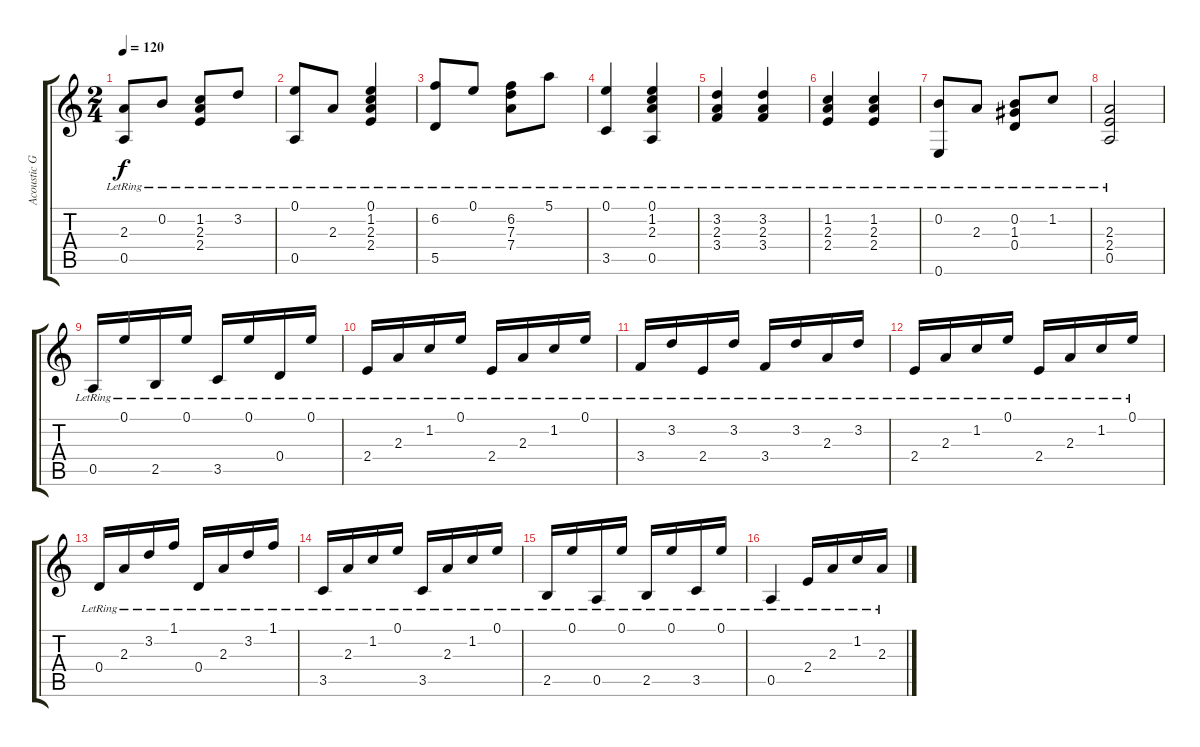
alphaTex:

\track ("Acoustic Guitar (nylon)" "Acoustic G") {instrument acousticguitarnylon}
\staff {score tabs}
\tuning (E4 B3 G3 D3 A2 E2) {hide}
\ts (2 4)
\tempo 120
\clef g2
\ks c
(2.3{lr} 0.5{lr}).8{dy f instrument acousticguitarnylon} 0.2{lr}.8 (1.2{lr} 2.3{lr} 2.4{lr}).8 3.2{lr}.8 |
(0.1{lr} 0.5{lr}).8 2.3{lr}.8 (0.1{lr} 1.2{lr} 2.3{lr} 2.4{lr}).4 |
(6.2{lr} 5.5{lr}).8 0.1{lr}.8 (6.2{lr} 7.3{lr} 7.4{lr}).8 5.1{lr}.8 |
(0.1{lr} 3.5{lr}).4 (0.1{lr} 1.2{lr} 2.3{lr} 0.5{lr}).4 |
(3.2{lr} 2.3{lr} 3.4{lr}).4 (3.2{lr} 2.3{lr} 3.4{lr}).4 |
(1.2{lr} 2.3{lr} 2.4{lr}).4 (1.2{lr} 2.3{lr} 2.4{lr}).4 |
(0.2{lr} 0.6{lr}).8 2.3{lr}.8 (0.2{lr} 1.3{lr} 0.4{lr}).8 1.2{lr}.8 |
(2.3{lr} 2.4{lr} 0.5{lr}).2 |
0.5{lr}.16 0.1{lr}.16 2.5{lr}.16 0.1{lr}.16 3.5{lr}.16 0.1{lr}.16 0.4{lr}.16 0.1{lr}.16 |
2.4{lr}.16 2.3{lr}.16 1.2{lr}.16 0.1{lr}.16 2.4{lr}.16 2.3{lr}.16 1.2{lr}.16 0.1{lr}.16 |
3.4{lr}.16 3.2{lr}.16 2.4{lr}.16 3.2{lr}.16 3.4{lr}.16 3.2{lr}.16 2.3{lr}.16 3.2{lr}.16 |
2.4{lr}.16 2.3{lr}.16 1.2{lr}.16 0.1{lr}.16 2.4{lr}.16 2.3{lr}.16 1.2{lr}.16 0.1{lr}.16 |
0.4{lr}.16 2.3{lr}.16 3.2{lr}.16 1.1{lr}.16 0.4{lr}.16 2.3{lr}.16 3.2{lr}.16 1.1{lr}.16 |
3.5{lr}.16 2.3{lr}.16 1.2{lr}.16 0.1{lr}.16 3.5{lr}.16 2.3{lr}.16 1.2{lr}.16 0.1{lr}.16 |
2.5{lr}.16 0.1{lr}.16 0.5{lr}.16 0.1{lr}.16 2.5{lr}.16 0.1{lr}.16 3.5{lr}.16 0.1{lr}.16 |
0.5{lr}.4 2.4{lr}.16 2.3{lr}.16 1.2{lr}.16 2.3{lr}.16
